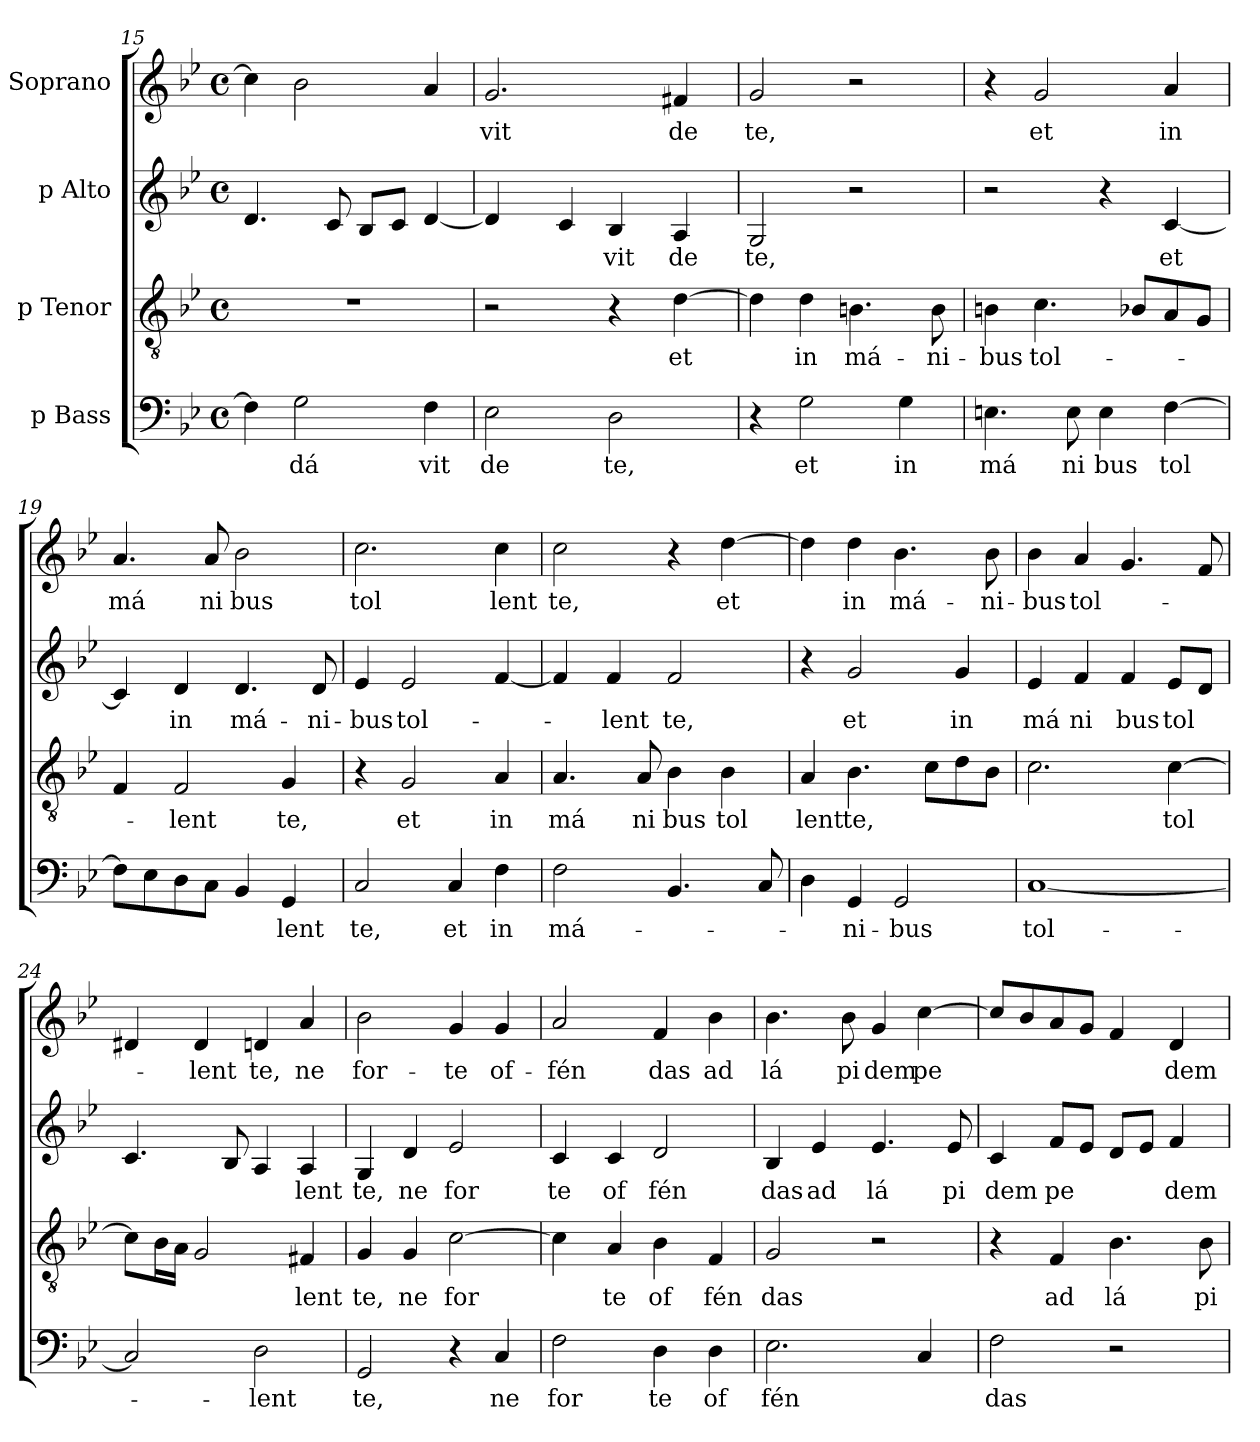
**kern	**text	**kern	**text	**kern	**text	**kern	**text
*part4	*part4	*part3	*part3	*part2	*part2	*part1	*part1
*staff4	*staff4	*staff3	*staff3	*staff2	*staff2	*staff1	*staff1
*I"p Bass	*	*I"p Tenor	*	*I"p Alto	*	*I"Soprano	*
*clefF4	*	*clefGv2	*	*clefG2	*	*clefG2	*
*	*	*ITrd-3c-5	*	*	*	*ITrd-3c-5	*
*k[b-e-]	*	*k[b-e-a-]	*	*k[b-e-]	*	*k[b-e-a-]	*
*B-:	*	*E-:	*	*B-:	*	*E-:	*
*M4/4	*	*M4/4	*	*M4/4	*	*M4/4	*
*met(c)	*	*met(c)	*	*met(c)	*	*met(c)	*
=15	=15	=15	=15	=15	=15	=15	=15
4F\]	.	1r	.	4.d/	.	4ff\]	.
!	!LO:LY:b:cj	!	!	!	!	!	!
2G\	dá	.	.	.	.	2ee-\	.
.	.	.	.	8c/	.	.	.
.	.	.	.	8B-/L	.	.	.
.	.	.	.	8c/J	.	.	.
!	!LO:LY:b:cj	!	!	!	!	!	!
4F\	vit	.	.	[>4d/	.	4dd/	.
!!LO:LB:g=z
=16	=16	=16	=16	=16	=16	=16	=16
!	!LO:LY:b:cj	!	!	!	!	!	!LO:LY:b:cj
*	*	*^	*	*	*	*	*
2E-\	de	2r	8ryy	.	4d/]	.	2.cc/	vit
.	.	.	32ryy	.	.	.	.	.
.	.	.	2ryy	.	.	.	.	.
.	.	.	.	.	4c/	.	.	.
!	!LO:LY:b:cj	!	!	!	!	!LO:LY:b:cj	!	!
2D\	te,	4r	.	.	4B-/	-vit	.	.
.	.	.	4ryy	.	.	.	.	.
!	!	!	!	!LO:LY:b:cj	!	!LO:LY:b:cj	!	!LO:LY:b:cj
.	.	[>4g\	.	et	4A/	de	4bn/	de
.	.	.	16.ryy	.	.	.	.	.
=17	=17	=17	=17	=17	=17	=17	=17	=17
!	!	!	!	!	!	!LO:LY:b:cj	!	!LO:LY:b:cj
*	*	*v	*v	*	*	*	*	*
4r	.	4g\]	.	2G/	te,	2cc/	te,
!	!LO:LY:b:cj	!	!LO:LY:b:cj	!	!	!	!
2G\	et	4g\	in	.	.	.	.
!	!	!	!LO:LY:b:cj	!	!	!	!
.	.	4.en\	má-	2r	.	2r	.
!	!LO:LY:b:cj	!	!	!	!	!	!
4G\	in	.	.	.	.	.	.
!	!	!	!LO:LY:b:cj	!	!	!	!
.	.	8e\	-ni-	.	.	.	.
=18	=18	=18	=18	=18	=18	=18	=18
!	!LO:LY:b:cj	!	!LO:LY:b:cj	!	!	!	!
4.En\	má	4en\	-bus	2r	.	4r	.
!	!	!	!LO:LY:b	!	!	!	!LO:LY:b:cj
.	.	4.f\	tol-	.	.	2cc/	et
!	!LO:LY:b:cj	!	!	!	!	!	!
8E\	ni	.	.	.	.	.	.
!	!LO:LY:b:cj	!	!	!	!	!	!
4E\	bus	.	.	4r	.	.	.
.	.	8e-X/L	.	.	.	.	.
!	!LO:LY:b	!	!	!	!LO:LY:b:cj	!	!LO:LY:b:cj
[>4F\	tol	8d/	.	[<4c/	et	4dd/	in
.	.	8c/J	.	.	.	.	.
=19	=19	=19	=19	=19	=19	=19	=19
!	!	!	!	!	!	!	!LO:LY:b:cj
8F\L]	.	4B-/	.	4c/]	.	4.dd/	má
8E-\	.	.	.	.	.	.	.
!	!	!	!LO:LY:b:cj	!	!LO:LY:b:cj	!	!
8D\	.	2B-/	-lent	4d/	in	.	.
!	!	!	!	!	!	!	!LO:LY:b:cj
8C\J	.	.	.	.	.	8dd/	ni
!	!	!	!	!	!LO:LY:b:cj	!	!LO:LY:b:cj
4BB-/	.	.	.	4.d/	má-	2ee-\	bus
!	!LO:LY:b:cj	!	!LO:LY:b:cj	!	!	!	!
4GG/	lent	4c/	te,	.	.	.	.
!	!	!	!	!	!LO:LY:b:cj	!	!
.	.	.	.	8d/	-ni-	.	.
=20	=20	=20	=20	=20	=20	=20	=20
!	!LO:LY:b:cj	!	!	!	!LO:LY:b:cj	!	!LO:LY:b:cj
2C/	te,	4r	.	4e-/	-bus	2.ff\	tol
!	!	!	!LO:LY:b:cj	!	!LO:LY:b:cj	!	!
.	.	2c/	et	2e-/	tol-	.	.
!	!LO:LY:b:cj	!	!	!	!	!	!
4C/	et	.	.	.	.	.	.
!	!LO:LY:b:cj	!	!LO:LY:b:cj	!	!	!	!LO:LY:b:cj
4F\	in	4d/	in	[>4f/	.	4ff\	lent
!!LO:PB:g=z
=21	=21	=21	=21	=21	=21	=21	=21
!	!LO:LY:b	!	!LO:LY:b:cj	!	!	!	!LO:LY:b:cj
*	*	*^	*	*	*	*	*
2F\	má-	4.d/	64ryy	má	4f/]	.	2ff\	te,
.	.	.	2ryy	.	.	.	.	.
!	!	!	!	!	!	!LO:LY:b:cj	!	!
.	.	.	.	.	4f/	-lent	.	.
!	!	!	!	!LO:LY:b:cj	!	!	!	!
.	.	8d/	.	ni	.	.	.	.
!	!	!	!	!LO:LY:b:cj	!	!LO:LY:b:cj	!	!
4.BB-/	.	4e-\	.	bus	2f/	te,	4r	.
.	.	.	4ryy	.	.	.	.	.
!	!	!	!	!LO:LY:b:cj	!	!	!	!LO:LY:b:cj
.	.	4e-\	.	tol	.	.	[>4gg\	et
.	.	.	8...ryy	.	.	.	.	.
8C/	.	.	.	.	.	.	.	.
=22	=22	=22	=22	=22	=22	=22	=22	=22
!	!	!	!	!LO:LY:b:cj	!	!	!	!
*	*	*v	*v	*	*	*	*	*
4D\	.	4d/	lent	4r	.	4gg\]	.
!	!LO:LY:b:cj	!	!LO:LY:b:cj	!	!LO:LY:b:cj	!	!LO:LY:b:cj
4GG/	-ni-	4.e-\	te,	2g/	et	4gg\	in
!	!LO:LY:b:cj	!	!	!	!	!	!LO:LY:b:cj
2GG/	-bus	.	.	.	.	4.ee-\	má-
.	.	8f\L	.	.	.	.	.
!	!	!	!	!	!LO:LY:b:cj	!	!
.	.	8g\	.	4g/	in	.	.
!	!	!	!	!	!	!	!LO:LY:b:cj
.	.	8e-\J	.	.	.	8ee-\	-ni-
=23	=23	=23	=23	=23	=23	=23	=23
!	!LO:LY:b:cj	!	!	!	!LO:LY:b:cj	!	!LO:LY:b:cj
[<1C	tol-	2.f\	.	4e-/	má	4ee-\	-bus
!	!	!	!	!	!LO:LY:b:cj	!	!LO:LY:b
.	.	.	.	4f/	ni	4dd/	tol-
!	!	!	!	!	!LO:LY:b:cj	!	!
.	.	.	.	4f/	bus	4.cc/	.
!	!	!	!LO:LY:b	!	!LO:LY:b	!	!
.	.	[>4f\	tol	8e-/L	tol	.	.
.	.	.	.	8d/J	.	8b-/	.
=24	=24	=24	=24	=24	=24	=24	=24
2C/]	.	8f\L]	.	4.c/	.	4g#/	.
.	.	16e-\	.	.	.	.	.
.	.	16d\J	.	.	.	.	.
!	!	!	!	!	!	!	!LO:LY:b:cj
.	.	2c/	.	.	.	4g#/	-lent
.	.	.	.	8B-/	.	.	.
!	!LO:LY:b:cj	!	!	!	!	!	!LO:LY:b:cj
2D\	-lent	.	.	4A/	.	4g/	te,
!	!	!	!LO:LY:b:cj	!	!LO:LY:b:cj	!	!LO:LY:b:cj
.	.	4Bn/	lent	4A/	lent	4dd/	ne
=25	=25	=25	=25	=25	=25	=25	=25
!	!LO:LY:b:cj	!	!LO:LY:b:cj	!	!LO:LY:b:cj	!	!LO:LY:b:cj
2GG/	te,	4c/	te,	4G/	te,	2ee-\	for-
!	!	!	!LO:LY:b:cj	!	!LO:LY:b:cj	!	!
.	.	4c/	ne	4d/	ne	.	.
!	!	!	!LO:LY:b:cj	!	!LO:LY:b:cj	!	!LO:LY:b:cj
4r	.	[<2f\	for	2e-/	for	4cc/	-te
!	!LO:LY:b:cj	!	!	!	!	!	!LO:LY:b:cj
4C/	ne	.	.	.	.	4cc/	of-
!!LO:LB:g=z
=26	=26	=26	=26	=26	=26	=26	=26
!	!LO:LY:b:cj	!	!	!	!LO:LY:b:cj	!	!LO:LY:b:cj
*	*	*^	*	*	*	*	*
2F\	for	4f\]	32ryy	.	4c/	te	2dd/	-fén
.	.	.	2ryy	.	.	.	.	.
!	!	!	!	!LO:LY:b:cj	!	!LO:LY:b:cj	!	!
.	.	4d/	.	te	4c/	of	.	.
!	!LO:LY:b:cj	!	!	!LO:LY:b:cj	!	!LO:LY:b:cj	!	!LO:LY:b:cj
4D\	te	4e-\	.	of	2d/	fén	4b-/	das
.	.	.	4...ryy	.	.	.	.	.
!	!LO:LY:b:cj	!	!	!LO:LY:b:cj	!	!	!	!LO:LY:b:cj
4D\	of	4B-/	.	fén	.	.	4ee-\	ad
=27	=27	=27	=27	=27	=27	=27	=27	=27
!	!LO:LY:b	!	!	!LO:LY:b:cj	!	!LO:LY:b:cj	!	!LO:LY:b:cj
*	*	*v	*v	*	*	*	*	*
2.E-\	fén	2c/	das	4B-/	das	4.ee-\	lá
!	!	!	!	!	!LO:LY:b:cj	!	!
.	.	.	.	4e-/	ad	.	.
!	!	!	!	!	!	!	!LO:LY:b:cj
.	.	.	.	.	.	8ee-\	pi
!	!	!	!	!	!LO:LY:b:cj	!	!LO:LY:b:cj
.	.	2r	.	4.e-/	lá	4cc/	dem
!	!	!	!	!	!	!	!LO:LY:b:cj
4C/	.	.	.	.	.	[>4ff\	pe
!	!	!	!	!	!LO:LY:b:cj	!	!
.	.	.	.	8e-/	pi	.	.
=28	=28	=28	=28	=28	=28	=28	=28
!	!LO:LY:b:cj	!	!	!	!LO:LY:b:cj	!	!
2F\	das	4r	.	4c/	dem	8ff/L]	.
.	.	.	.	.	.	8ee-/	.
!	!	!	!LO:LY:b:cj	!	!LO:LY:b:cj	!	!
.	.	4B-/	ad	8f/L	pe	8dd/	.
.	.	.	.	8e-/J	.	8cc/J	.
!	!	!	!LO:LY:b:cj	!	!	!	!
2r	.	4.e-\	lá	8d/L	.	4b-/	.
.	.	.	.	8e-/J	.	.	.
!	!	!	!	!	!LO:LY:b:cj	!	!LO:LY:b:cj
.	.	.	.	4f/	dem	4g/	dem
!	!	!	!LO:LY:b:cj	!	!	!	!
.	.	8e-\	pi	.	.	.	.
=	=	=	=	=	=	=	=
*-	*-	*-	*-	*-	*-	*-	*-
